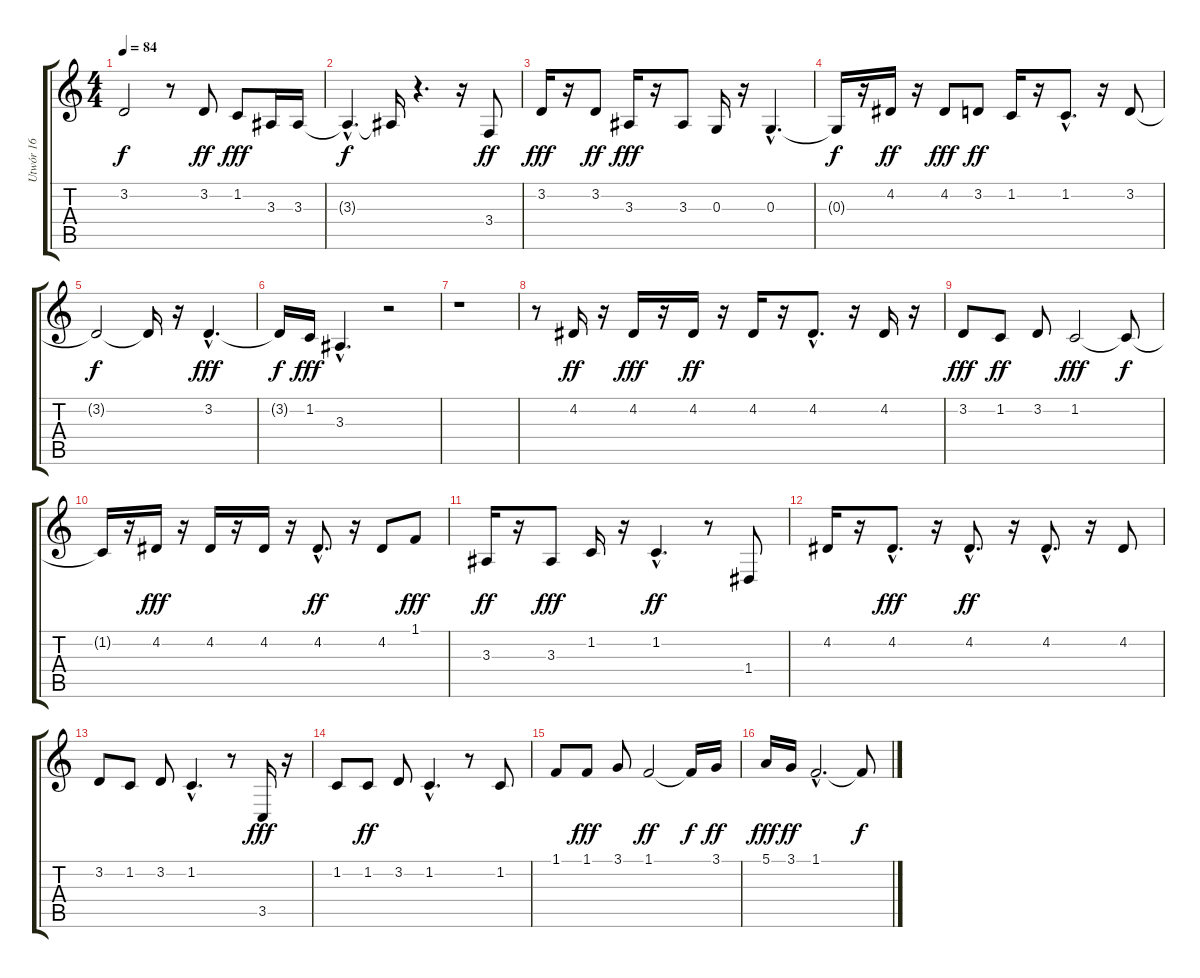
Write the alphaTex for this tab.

\track ("Utwór 16" "Utwór 16") {instrument altosax}
\staff {score tabs}
\tuning (E4 B3 G3 D3 A2 E2) {hide}
\ts (4 4)
\tempo 84
\clef g2
\ks c
3.2{t}.2{dy f} r.8 3.2.8{dy ff} 1.2.8{dy fff} 3.3.16 3.3.16 |
3.3{hac t}.4{d dy f} 3.3{t}.16 r.4{d} r.16 3.4.8{dy ff} |
3.2.16{dy fff} r.16 3.2.8{dy ff} 3.3.16{dy fff} r.16 3.3.8 0.3.16 r.16 0.3{hac}.4{d} |
0.3{t}.16{dy f} r.16 4.2.16{dy ff} r.16 4.2.8{dy fff} 3.2.8{dy ff} 1.2.16 r.16 1.2{hac}.8{d} r.16 3.2.8 |
3.2{t}.2{dy f} 3.2{t}.16 r.16 3.2{hac}.4{d dy fff} |
3.2{t}.16{dy f} 1.2.16{dy fff} 3.3{hac}.4{d} r.2 |
r.1 |
r.8 4.2.16{dy ff} r.16 4.2.16{dy fff} r.16 4.2.16{dy ff} r.16 4.2.16 r.16 4.2{hac}.8{d} r.16 4.2.16 r.16 |
3.2.8{dy fff} 1.2.8{dy ff} 3.2.8 1.2.2{dy fff} 1.2{t}.8{dy f} |
1.2{t}.16 r.16 4.2.16{dy fff} r.16 4.2.16 r.16 4.2.16 r.16 4.2{hac}.8{d dy ff} r.16 4.2.8 1.1.8{dy fff} |
3.3.16{dy ff} r.16 3.3.8{dy fff} 1.2.16 r.16 1.2{hac}.4{d dy ff} r.8 1.4.8 |
4.2.16 r.16 4.2{hac}.8{d dy fff} r.16 4.2{hac}.8{d dy ff} r.16 4.2{hac}.8{d} r.16 4.2.8 |
3.2.8 1.2.8 3.2.8 1.2{hac}.4{d} r.8 3.5.16{dy fff} r.16 |
1.2.8 1.2.8{dy ff} 3.2.8 1.2{hac}.4{d} r.8 1.2.8 |
1.1.8 1.1.8{dy fff} 3.1.8 1.1.2{dy ff} 1.1{t}.16{dy f} 3.1.16{dy ff} |
5.1.16{dy fff} 3.1.16{dy ff} 1.1{hac}.2{d} 1.1{t}.8{dy f}
